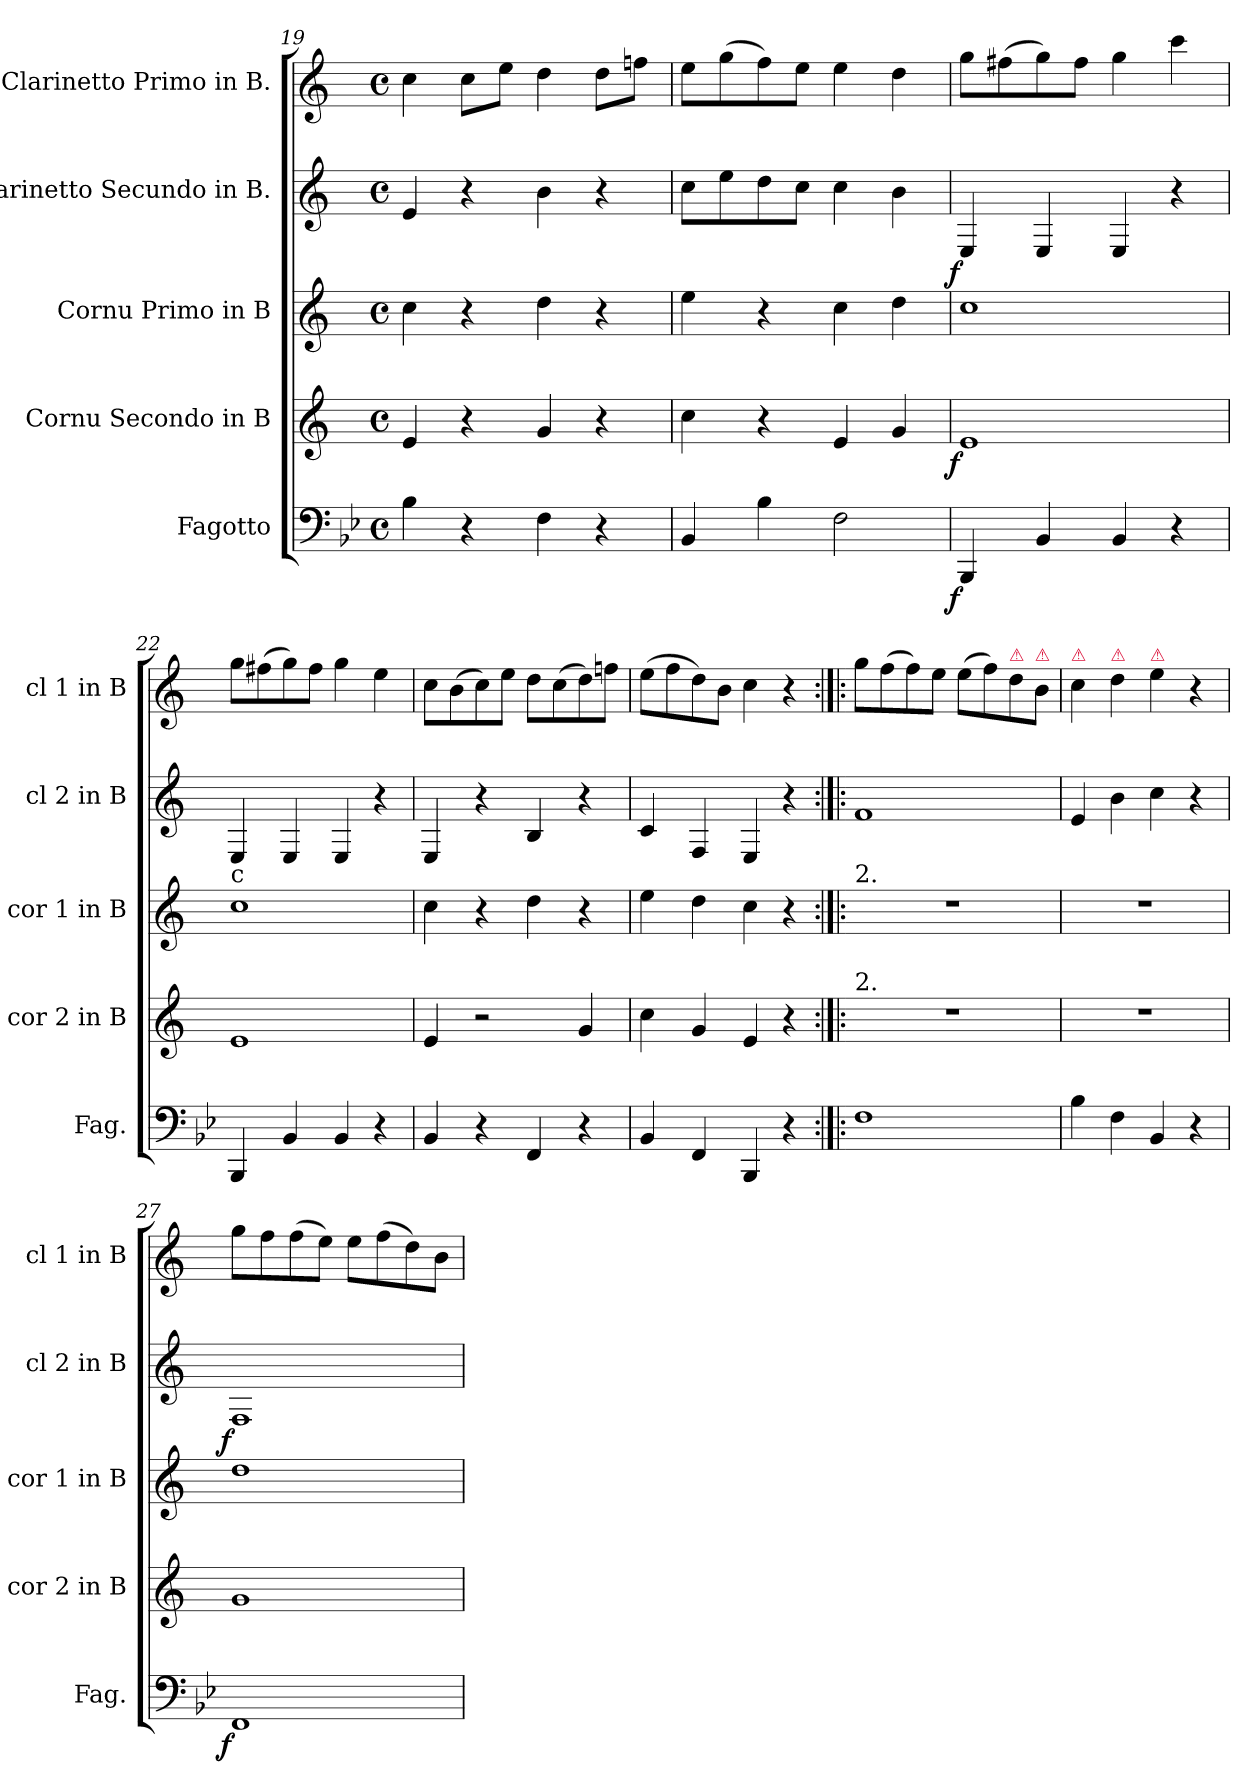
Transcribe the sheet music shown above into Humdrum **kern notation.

**kern	**dynam	**kern	**dynam	**kern	**dynam	**kern	**dynam	**kern	**dynam
*part5	*part5	*part4	*part4	*part3	*part3	*part2	*part2	*part1	*part1
*staff5	*staff5	*staff4	*staff4	*staff3	*staff3	*staff2	*staff2	*staff1	*staff1
*I"Fagotto	*	*I"Cornu Secondo in B	*	*I"Cornu Primo in B	*	*I"Clarinetto Secundo in B.	*	*I"Clarinetto Primo in B.	*
*I'Fag.	*	*I'cor 2 in B	*	*I'cor 1 in B	*	*I'cl 2 in B	*	*I'cl 1 in B	*
*clefF4	*	*clefG2	*	*clefG2	*	*clefG2	*	*clefG2	*
*	*	*ITrd1c2	*	*ITrd1c2	*	*ITrd1c2	*	*ITrd1c2	*
*k[b-e-]	*	*k[b-e-]	*	*k[b-e-]	*	*k[b-e-]	*	*k[b-e-]	*
*M4/4	*	*M4/4	*	*M4/4	*	*M4/4	*	*M4/4	*
*met(c)	*	*met(c)	*	*met(c)	*	*met(c)	*	*met(c)	*
=19	=19	=19	=19	=19	=19	=19	=19	=19	=19
4B-\	.	4d/	.	4b-\	.	4d/	.	4b-\	.
4r	.	4r	.	4r	.	4r	.	8b-\L	.
.	.	.	.	.	.	.	.	8dd\J	.
4F\	.	4f/	.	4cc\	.	4a\	.	4cc\	.
4r	.	4r	.	4r	.	4r	.	8cc\L	.
.	.	.	.	.	.	.	.	8ee-X\J	.
=20	=20	=20	=20	=20	=20	=20	=20	=20	=20
4BB-/	.	4b-\	.	4dd\	.	8b-\L	.	8dd\L	.
.	.	.	.	.	.	8dd\	.	(8ff\	.
4B-\	.	4r	.	4r	.	8cc\	.	8ee-\)	.
.	.	.	.	.	.	8b-\J	.	8dd\J	.
2F\	.	4d/	.	4b-\	.	4b-\	.	4dd\	.
.	.	4f/	.	4cc\	.	4a\	.	4cc\	.
=21	=21	=21	=21	=21	=21	=21	=21	=21	=21
!	!LO:DY:rj	!	!LO:DY:rj	!	!LO:DY:rj	!	!LO:DY:rj	!	!
4BBB-/	f	1d/	f	1b-\	fu	4D/	f	8ff\L	forte
.	.	.	.	.	.	.	.	(8een\	.
4BB-/	.	.	.	.	.	4D/	.	8ff\)	.
.	.	.	.	.	.	.	.	8ee\J	.
4BB-/	.	.	.	.	.	4D/	.	4ff\	.
4r	.	.	.	.	.	4r	.	4bb-\	.
=22	=22	=22	=22	=22	=22	=22	=22	=22	=22
!	!	!	!	!LO:TX:a:t=c	!	!	!	!	!
4BBB-/	.	1d/	.	1b-\	.	4D/	.	8ff\L	.
.	.	.	.	.	.	.	.	(8een\	.
4BB-/	.	.	.	.	.	4D/	.	8ff\)	.
.	.	.	.	.	.	.	.	8ee\J	.
4BB-/	.	.	.	.	.	4D/	.	4ff\	.
4r	.	.	.	.	.	4r	.	4dd\	.
=23	=23	=23	=23	=23	=23	=23	=23	=23	=23
4BB-/	.	4d/	.	4b-\	.	4D/	.	8b-\L	.
.	.	.	.	.	.	.	.	(8a\	.
4r	.	2r	.	4r	.	4r	.	8b-\)	.
.	.	.	.	.	.	.	.	8dd\J	.
4FF/	.	.	.	4cc\	.	4A/	.	8cc\L	.
.	.	.	.	.	.	.	.	(8b-\	.
4r	.	4f/	.	4r	.	4r	.	8cc\)	.
.	.	.	.	.	.	.	.	8ee-X\J	.
=24	=24	=24	=24	=24	=24	=24	=24	=24	=24
4BB-/	.	4b-\	.	4dd\	.	4B-/	.	(8dd\L	.
.	.	.	.	.	.	.	.	8ee-\	.
4FF/	.	4f/	.	4cc\	.	4E-/	.	8cc\)	.
.	.	.	.	.	.	.	.	8a\J	.
4BBB-/	.	4d/	.	4b-\	.	4D/	.	4b-\	.
4r	.	4r	.	4r	.	4r	.	4r	.
=25:|!|:	=25:|!|:	=25:|!|:	=25:|!|:	=25:|!|:	=25:|!|:	=25:|!|:	=25:|!|:	=25:|!|:	=25:|!|:
!	!	!	!	!LO:TX:a:t=2.	!	!	!	!	!
!	!	!LO:TX:a:t=2.	!	!	!	!	!	!	!
!	!LO:DY:rj	!	!	!	!	!	!LO:DY:rj	!	!LO:DY:rj
1F\	p&colon;	1r	.	1r	.	1e-/	p&colon;	8ff\L	p&colon;
.	.	.	.	.	.	.	.	(8ee-\	.
.	.	.	.	.	.	.	.	8ee-\)	.
.	.	.	.	.	.	.	.	8dd\J	.
.	.	.	.	.	.	.	.	(8dd\L	.
.	.	.	.	.	.	.	.	8ee-\)	.
!	!	!	!	!	!	!	!	!LO:TX:a:color=crimson:t=⚠	!
.	.	.	.	.	.	.	.	8cc\	.
!	!	!	!	!	!	!	!	!LO:TX:a:color=crimson:t=⚠	!
.	.	.	.	.	.	.	.	8a\J	.
=26	=26	=26	=26	=26	=26	=26	=26	=26	=26
!	!	!	!	!	!	!	!	!LO:TX:a:color=crimson:t=⚠	!
4B-\	.	1r	.	1r	.	4d/	.	4b-\	.
!	!	!	!	!	!	!	!	!LO:TX:a:color=crimson:t=⚠	!
4F\	.	.	.	.	.	4a\	.	4cc\	.
!	!	!	!	!	!	!	!	!LO:TX:a:color=crimson:t=⚠	!
4BB-/	.	.	.	.	.	4b-\	.	4dd\	.
4r	.	.	.	.	.	4r	.	4r	.
=27	=27	=27	=27	=27	=27	=27	=27	=27	=27
!	!LO:DY:rj	!	!LO:DY:rj	!	!LO:DY:rj	!	!LO:DY:rj	!	!LO:DY:rj
1FF/	f	1f/	fu	1cc\	fu	1E-/	f	8ff\L	fu
.	.	.	.	.	.	.	.	8ee-\	.
.	.	.	.	.	.	.	.	(8ee-\	.
.	.	.	.	.	.	.	.	8dd\J)	.
.	.	.	.	.	.	.	.	8dd\L	.
.	.	.	.	.	.	.	.	(8ee-\	.
.	.	.	.	.	.	.	.	8cc\)	.
.	.	.	.	.	.	.	.	8a\J	.
=	=	=	=	=	=	=	=	=	=
*-	*-	*-	*-	*-	*-	*-	*-	*-	*-
